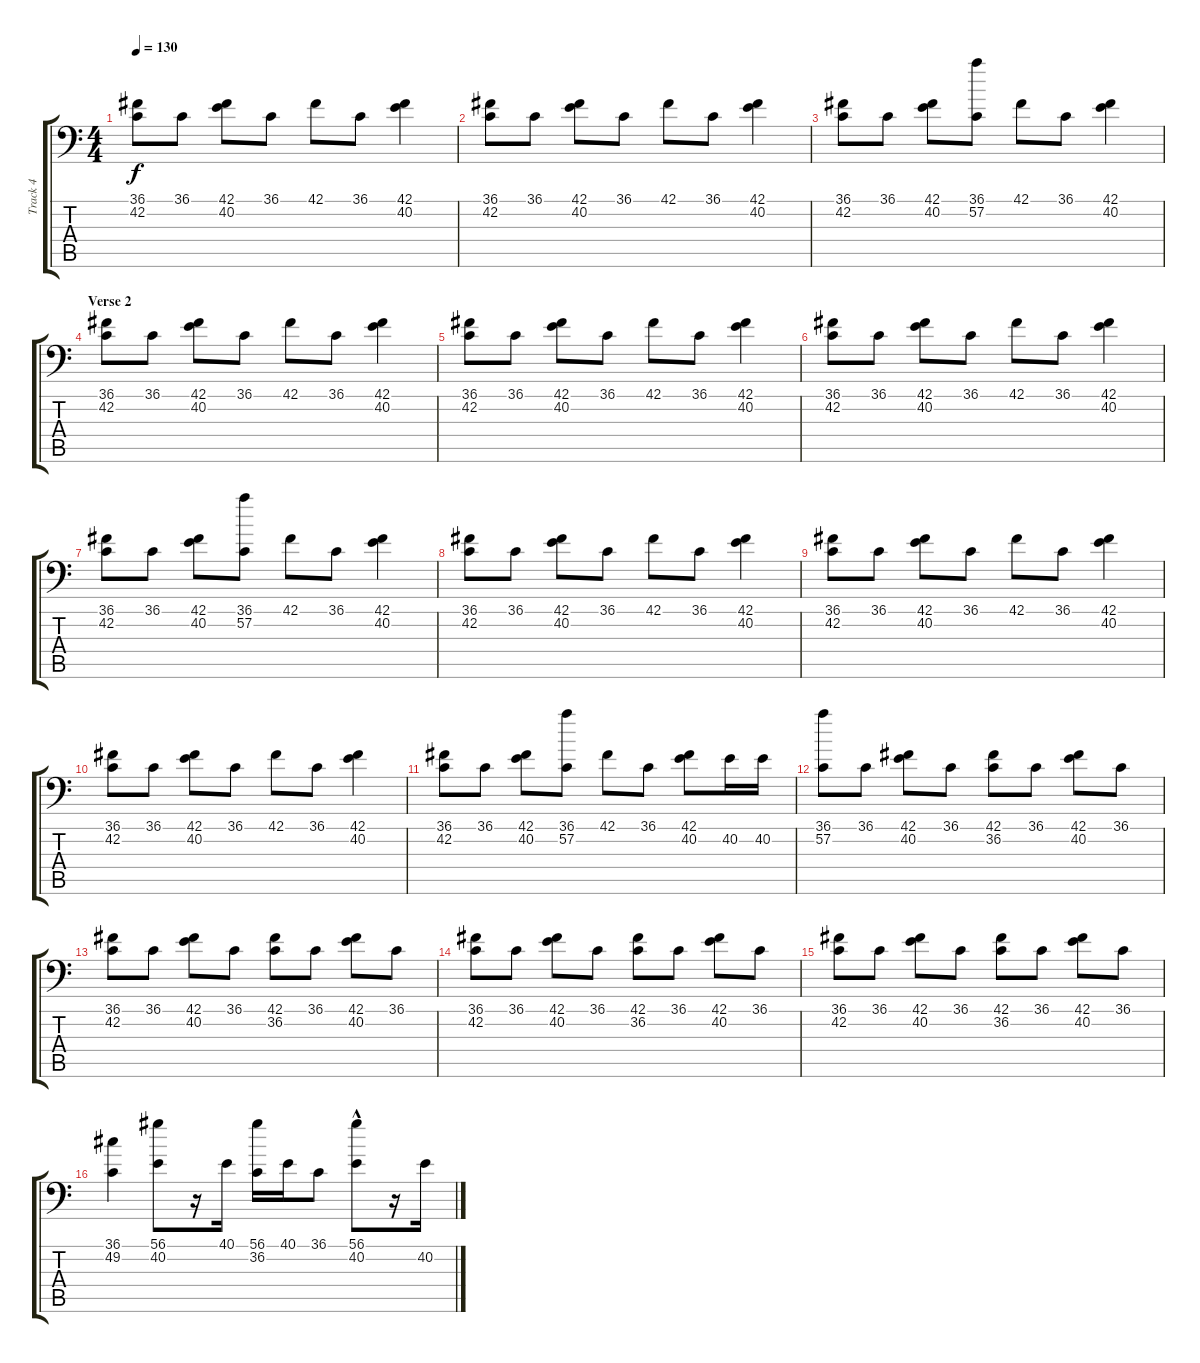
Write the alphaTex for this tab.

\track ("Track 4" "Track 4") {instrument acousticgrandpiano}
\staff {score tabs}
\tuning (C-1 C-1 C-1 C-1 C-1 C-1) {hide}
\ts (4 4)
\tempo 130
\clef f4
\ks c
(36.1 42.2).8{dy f} 36.1.8 (42.1 40.2).8 36.1.8 42.1.8 36.1.8 (42.1 40.2).4 |
(36.1 42.2).8 36.1.8 (42.1 40.2).8 36.1.8 42.1.8 36.1.8 (42.1 40.2).4 |
(36.1 42.2).8 36.1.8 (42.1 40.2).8 (36.1 57.2).8 42.1.8 36.1.8 (42.1 40.2).4 |
\section ("" "Verse 2")
(36.1 42.2).8 36.1.8 (42.1 40.2).8 36.1.8 42.1.8 36.1.8 (42.1 40.2).4 |
(36.1 42.2).8 36.1.8 (42.1 40.2).8 36.1.8 42.1.8 36.1.8 (42.1 40.2).4 |
(36.1 42.2).8 36.1.8 (42.1 40.2).8 36.1.8 42.1.8 36.1.8 (42.1 40.2).4 |
(36.1 42.2).8 36.1.8 (42.1 40.2).8 (36.1 57.2).8 42.1.8 36.1.8 (42.1 40.2).4 |
(36.1 42.2).8 36.1.8 (42.1 40.2).8 36.1.8 42.1.8 36.1.8 (42.1 40.2).4 |
(36.1 42.2).8 36.1.8 (42.1 40.2).8 36.1.8 42.1.8 36.1.8 (42.1 40.2).4 |
(36.1 42.2).8 36.1.8 (42.1 40.2).8 36.1.8 42.1.8 36.1.8 (42.1 40.2).4 |
(36.1 42.2).8 36.1.8 (42.1 40.2).8 (36.1 57.2).8 42.1.8 36.1.8 (42.1 40.2).8 40.2.16 40.2.16 |
(36.1 57.2).8 36.1.8 (42.1 40.2).8 36.1.8 (42.1 36.2).8 36.1.8 (42.1 40.2).8 36.1.8 |
(36.1 42.2).8 36.1.8 (42.1 40.2).8 36.1.8 (42.1 36.2).8 36.1.8 (42.1 40.2).8 36.1.8 |
(36.1 42.2).8 36.1.8 (42.1 40.2).8 36.1.8 (42.1 36.2).8 36.1.8 (42.1 40.2).8 36.1.8 |
(36.1 42.2).8 36.1.8 (42.1 40.2).8 36.1.8 (42.1 36.2).8 36.1.8 (42.1 40.2).8 36.1.8 |
(36.1 49.2).4 (56.1 40.2).8 r.16 40.1.16 (56.1 36.2).16 40.1.16 36.1.8 (56.1 40.2{hac}).8 r.16 40.2.16
